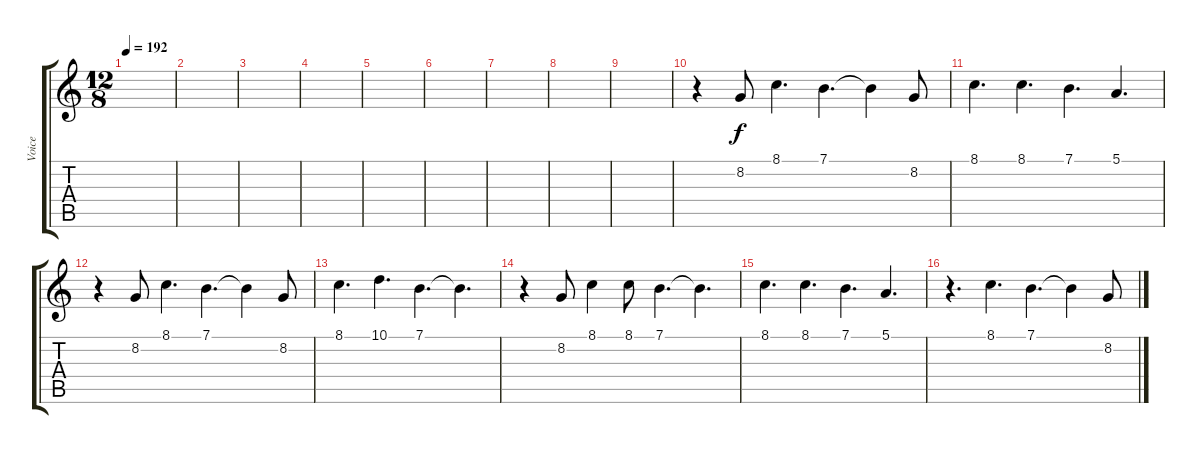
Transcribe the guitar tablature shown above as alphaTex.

\track ("Voice" "Voice") {instrument harmonica}
\staff {score tabs}
\tuning (E4 B3 G3 D3 A2 E2) {hide}
\ts (12 8)
\tempo 192
\clef g2
\ks c
|
|
|
|
|
|
|
|
|
r.4 8.2.8 8.1.4{d} 7.1.4{d} 7.1{t}.4 8.2.8 |
8.1.4{d} 8.1.4{d} 7.1.4{d} 5.1.4{d} |
r.4 8.2.8 8.1.4{d} 7.1.4{d} 7.1{t}.4 8.2.8 |
8.1.4{d} 10.1.4{d} 7.1.4{d} 7.1{t}.4{d} |
r.4 8.2.8 8.1.4 8.1.8 7.1.4{d} 7.1{t}.4{d} |
8.1.4{d} 8.1.4{d} 7.1.4{d} 5.1.4{d} |
r.4{d} 8.1.4{d} 7.1.4{d} 7.1{t}.4 8.2.8
